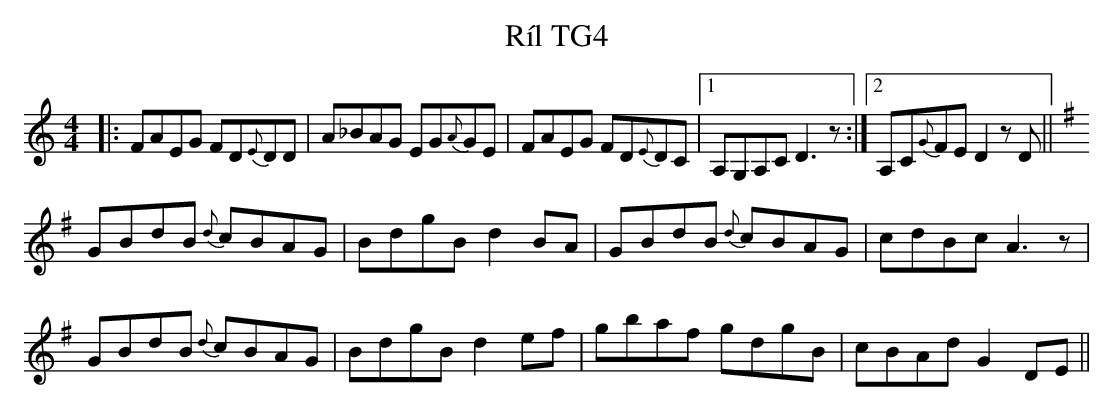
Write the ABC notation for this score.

X:1
T: Ríl TG4
M: 4/4
L: 1/8
K: Ddor
|:FAEG FD{E}DD|A_BAG EG{A}GE|FAEG FD{E}DC|1 A,G,A,C D3z:|2 A,C{G}FE D2zD||
K:Gmaj
GBdB {d}cBAG|BdgB d2BA|GBdB {d}cBAG|cdBc A3z|
GBdB {d}cBAG|BdgB d2ef|gbaf gdgB|cBAd G2DE||
